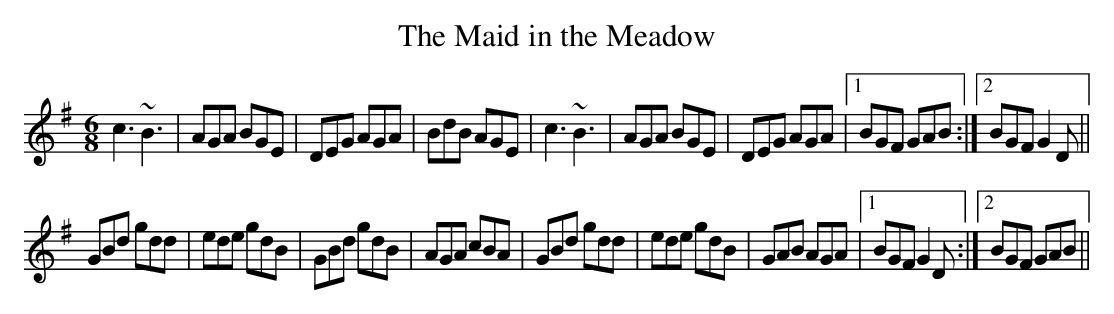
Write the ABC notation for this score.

X:1
T:Maid in the Meadow, The
M:6/8
L:1/8
K:G
c3 ~B3|AGA BGE|DEG AGA|BdB AGE|c3 ~B3|AGA BGE|DEG AGA|1 BGF GAB:|2 BGF G2D||
GBd gdd|ede gdB|GBd gdB|AGA cBA|GBd gdd|ede gdB|GAB AGA|1 BGF G2D:|2 BGF GAB||
